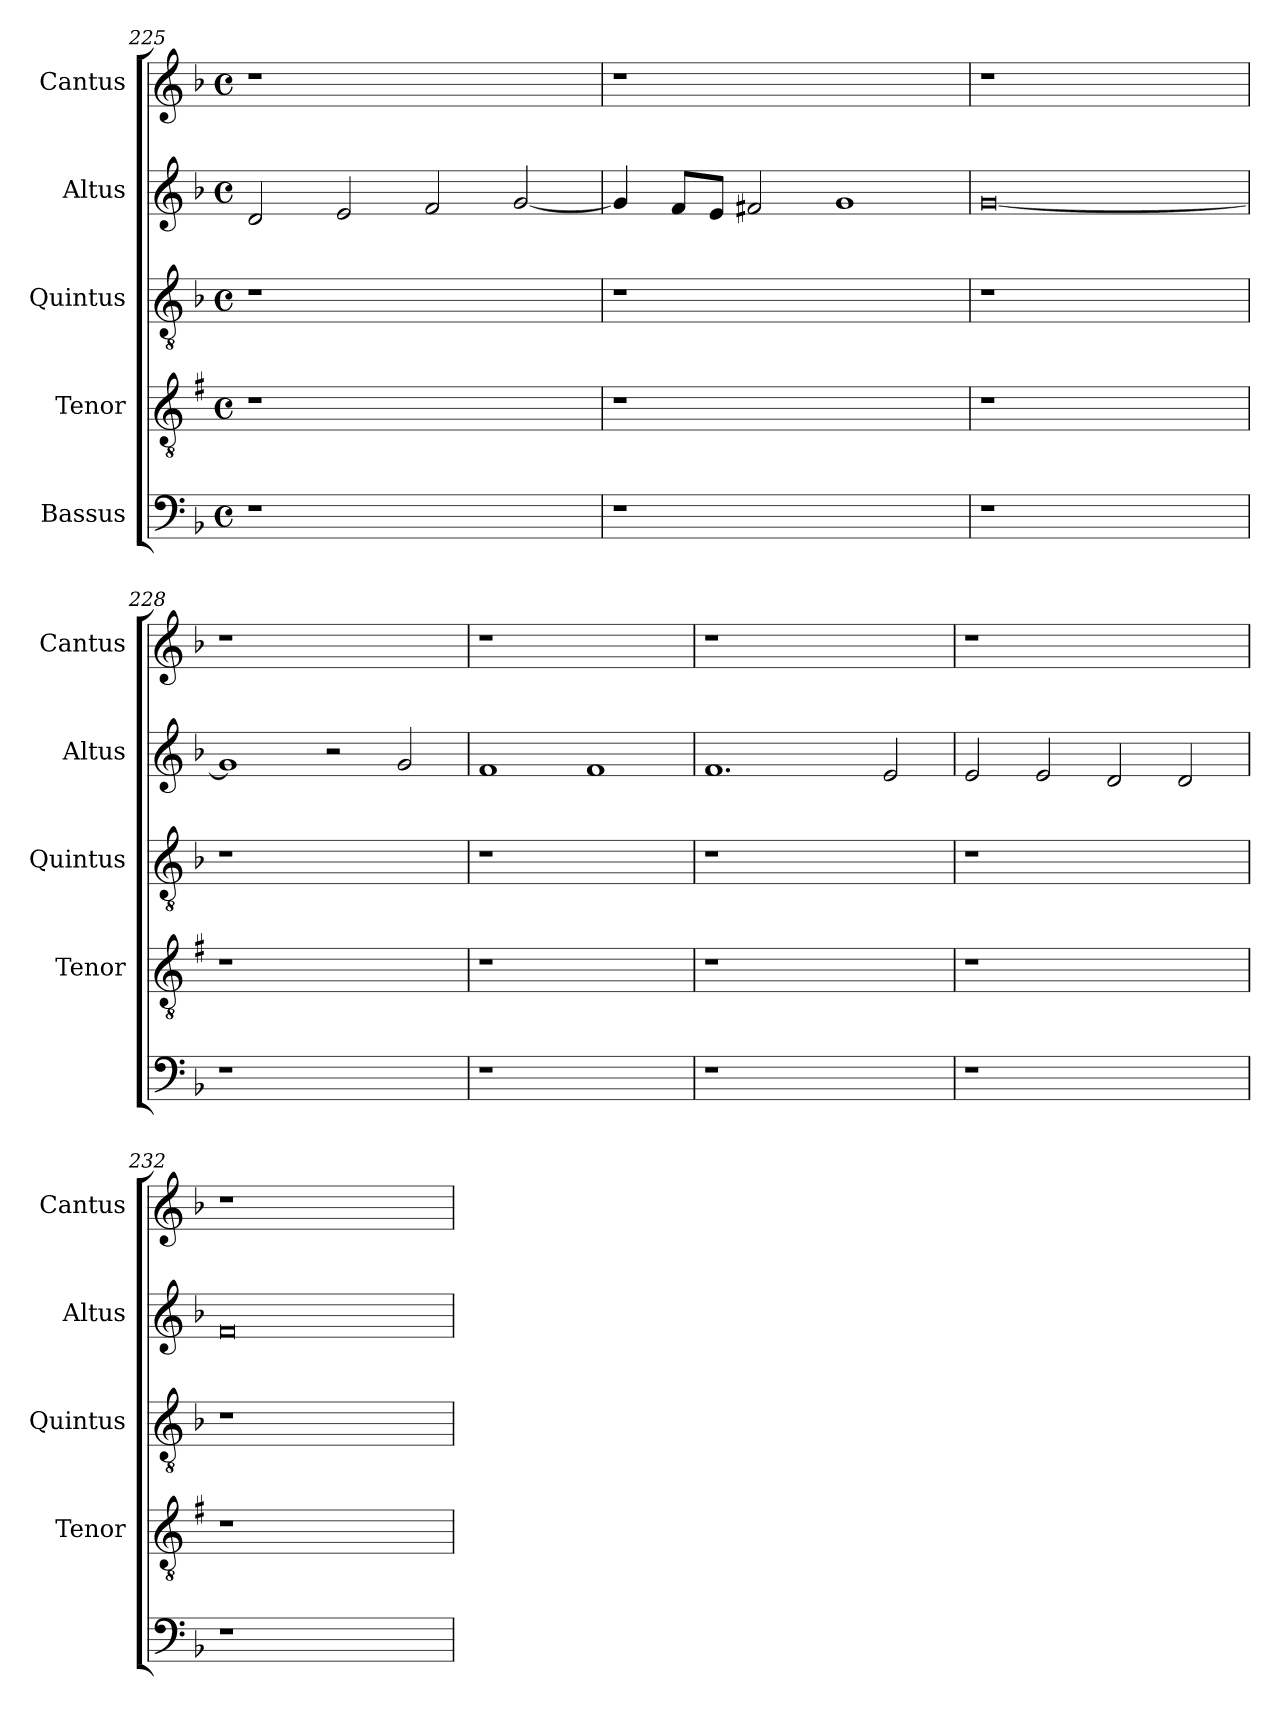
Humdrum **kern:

**kern	**kern	**kern	**kern	**kern
*part5	*part4	*part3	*part2	*part1
*staff5	*staff4	*staff3	*staff2	*staff1
*I"Bassus	*I"Tenor	*I"Quintus	*I"Altus	*I"Cantus
*	*I'Tenor	*I'Quintus	*I'Altus	*I'Cantus
*clefF4	*clefGv2	*clefGv2	*clefG2	*clefG2
*k[b-]	*k[f#]	*k[b-]	*k[b-]	*k[b-]
*F:	*G:	*F:	*F:	*F:
*M4/4	*M4/4	*M4/4	*M4/4	*M4/4
*met(c)	*met(c)	*met(c)	*met(c)	*met(c)
=225	=225	=225	=225	=225
1r	1r	1r	2d/	1r
.	.	.	2e/	.
1ryy	1ryy	1ryy	2f/	1ryy
.	.	.	[<2g/	.
=226	=226	=226	=226	=226
1r	1r	1r	4g/]	1r
.	.	.	8f/L	.
.	.	.	8e/J	.
.	.	.	2f#/	.
1ryy	1ryy	1ryy	1g	1ryy
=227	=227	=227	=227	=227
1r	1r	1r	[<0g	1r
1ryy	1ryy	1ryy	.	1ryy
=228	=228	=228	=228	=228
1r	1r	1r	1g]	1r
1ryy	1ryy	1ryy	2r	1ryy
.	.	.	2g/	.
!!LO:LB:g=z
=229	=229	=229	=229	=229
1r	1r	1r	1f	1r
1ryy	1ryy	1ryy	1f	1ryy
=230	=230	=230	=230	=230
1r	1r	1r	1.f	1r
1ryy	1ryy	1ryy	.	1ryy
.	.	.	2e/	.
=231	=231	=231	=231	=231
1r	1r	1r	2e/	1r
.	.	.	2e/	.
1ryy	1ryy	1ryy	2d/	1ryy
.	.	.	2d/	.
=232	=232	=232	=232	=232
1r	1r	1r	0f	1r
1ryy	1ryy	1ryy	.	1ryy
=	=	=	=	=
*-	*-	*-	*-	*-
